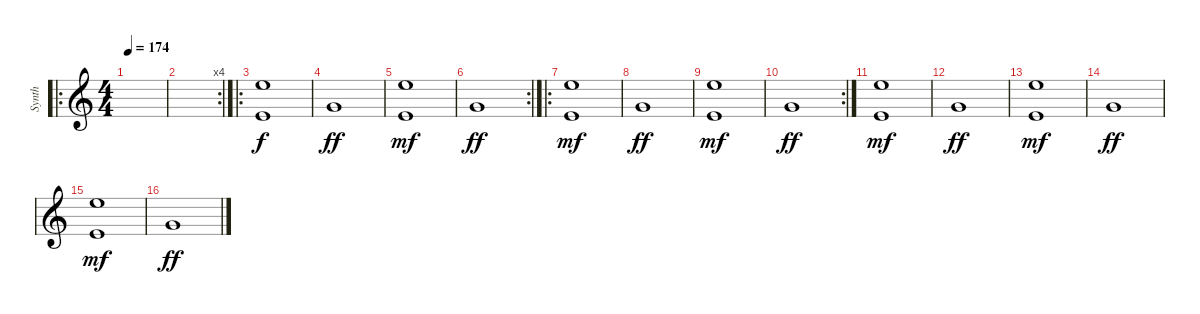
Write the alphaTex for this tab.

\track ("Synth" "Synth") {instrument acousticgrandpiano}
\staff {score}
\tuning (E4 C4 G3 C3 G2 C2) {hide}
\ro
\ts (4 4)
\tempo 174
\clef g2
\ks c
|
\rc 4
|
\ro
(0.1 16.2).1{volume 5 instrument pad8sweep} |
3.1.1{dy ff} |
(12.1 4.2).1{dy mf} |
\rc 2
3.1.1{dy ff} |
\ro
(0.1 16.2).1{dy mf volume 7} |
3.1.1{dy ff} |
(0.1 16.2).1{dy mf} |
\rc 2
3.1.1{dy ff} |
(0.1 16.2).1{dy mf volume 9} |
3.1.1{dy ff} |
(0.1 16.2).1{dy mf} |
3.1.1{dy ff} |
(0.1 16.2).1{dy mf} |
3.1.1{dy ff}
